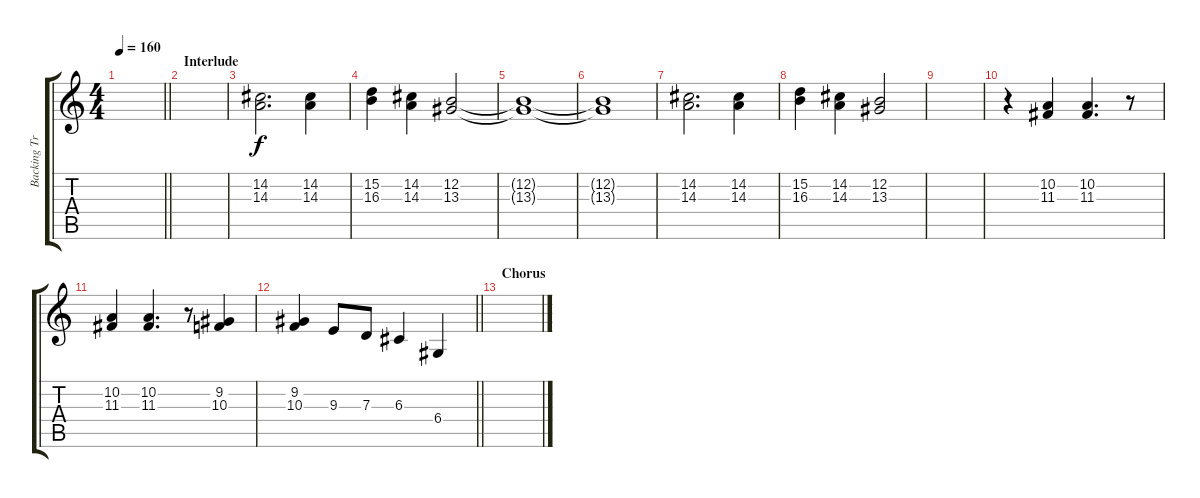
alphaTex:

\track ("Backing Track" "Backing Tr") {instrument violin}
\staff {score tabs}
\tuning (E4 B3 G3 D3 A2 E2) {hide}
\ts (4 4)
\tempo 160
\clef g2
\barLineRight lightlight
\ks c
|
\section ("" "Interlude")
|
(14.2 14.3).2{d} (14.2 14.3).4 |
(15.2 16.3).4 (14.2 14.3).4 (12.2 13.3).2 |
(12.2{t} 13.3{t}).1 |
(12.2{t} 13.3{t}).1 |
(14.2 14.3).2{d} (14.2 14.3).4 |
(15.2 16.3).4 (14.2 14.3).4 (12.2 13.3).2 |
|
r.4 (10.2 11.3).4 (10.2 11.3).4{d} r.8 |
(10.2 11.3).4 (10.2 11.3).4{d} r.8 (9.2 10.3).4 |
\barLineRight lightlight
(9.2 10.3).4 9.3.8 7.3.8 6.3.4 6.4.4 |
\section ("" "Chorus")
